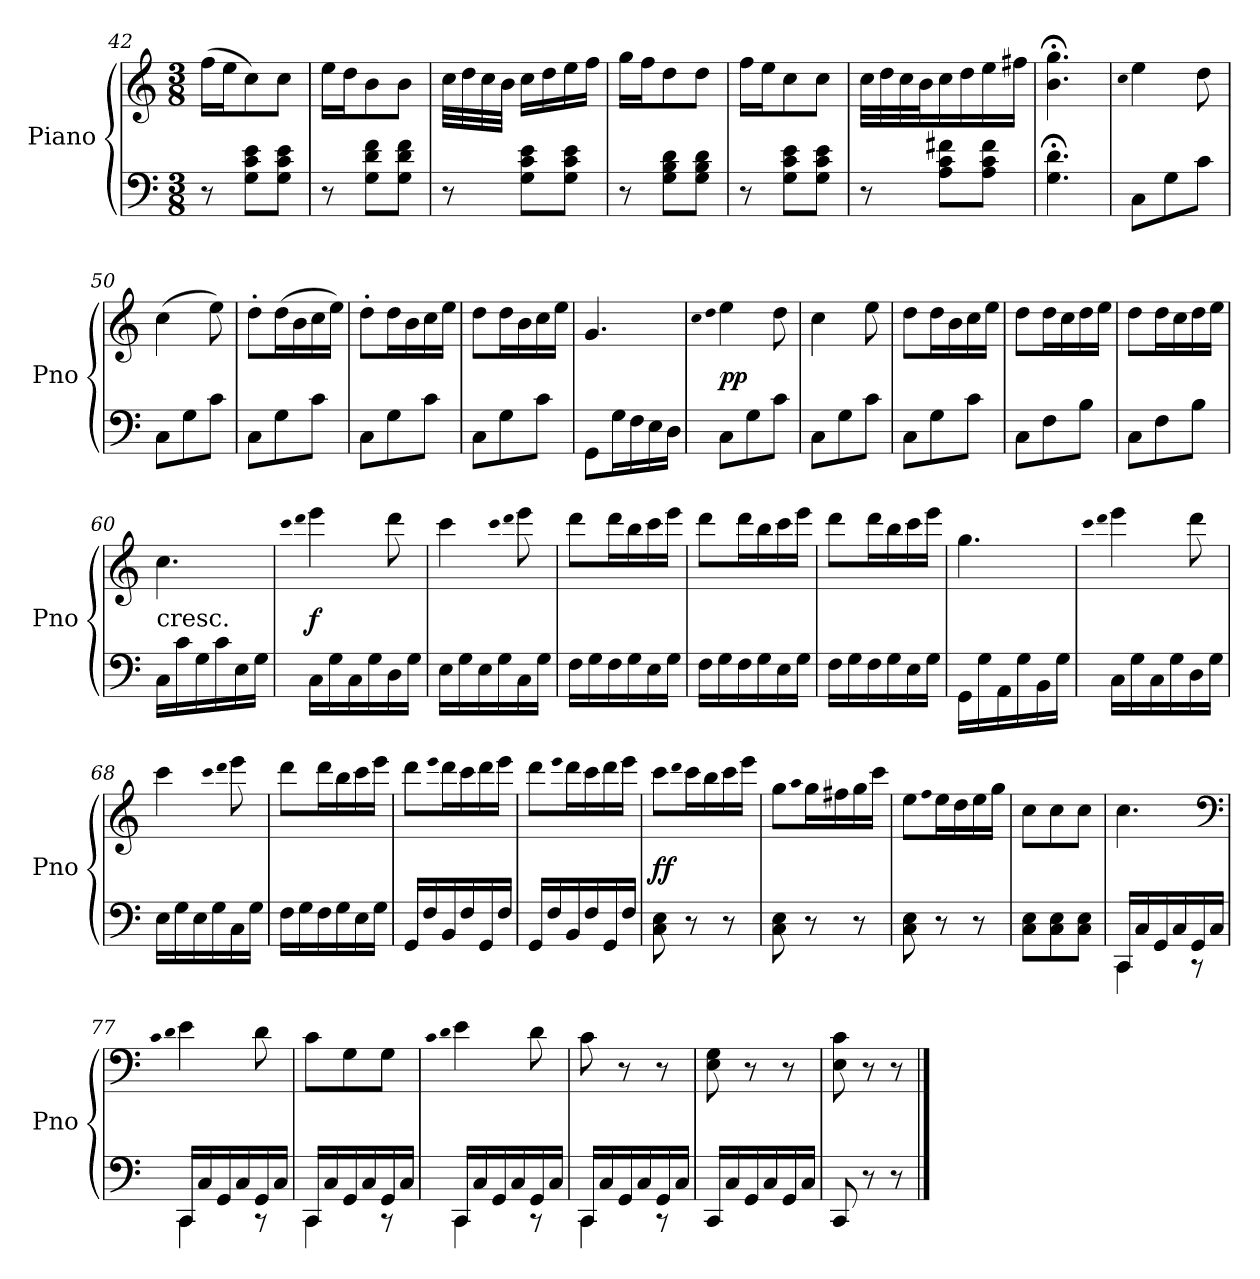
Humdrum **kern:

**kern	**kern	**dynam
*part1	*part1	*part1
*staff2	*staff1	*staff1/2
*I"Piano	*	*
*I'Pno	*	*
*clefF4	*clefG2	*
*k[]	*k[]	*
*C:	*C:	*
*M3/8	*M3/8	*
=42	=42	=42
8r	(16ff\LL	.
.	16ee\J	.
8G\ 8c\ 8e\L	8cc\)	.
8G\ 8c\ 8e\J	8cc\J	.
=43	=43	=43
8r	16ee\LL	.
.	16dd\J	.
8G\ 8d\ 8f\L	8b\	.
8G\ 8d\ 8f\J	8b\J	.
=44	=44	=44
8r	32cc\LLL	.
.	32dd\	.
.	32cc\	.
.	32b\JJJ	.
8G\ 8c\ 8e\L	16cc\LL	.
.	16dd\	.
8G\ 8c\ 8e\J	16ee\	.
.	16ff\JJ	.
=45	=45	=45
8r	16gg\LL	.
.	16ff\J	.
8G\ 8B\ 8d\L	8dd\	.
8G\ 8B\ 8d\J	8dd\J	.
=46	=46	=46
8r	16ff\LL	.
.	16ee\J	.
8G\ 8c\ 8e\L	8cc\	.
8G\ 8c\ 8e\J	8cc\J	.
=47	=47	=47
8r	32cc\LLL	.
.	32dd\	.
.	32cc\	.
.	32b\J	.
8A\ 8c\ 8f#X\L	16cc\	.
.	16dd\	.
8A\ 8c\ 8f#\J	16ee\	.
.	16ff#X\JJ	.
=48	=48	=48
4.G;<\ 4.d;<\	4.b;<\ 4.gg;<\	.
=49	=49	=49
.	qcc	.
8C\L	4ee\	.
8G\	.	.
8c\J	8dd\	.
=50	=50	=50
8C\L	(4cc\	.
8G\	.	.
8c\J	8ee\)	.
=51	=51	=51
8C\L	8dd'\L	.
8G\	(16dd\L	.
.	16b\	.
8c\J	16cc\	.
.	16ee\JJ)	.
=52	=52	=52
8C\L	8dd'\L	.
8G\	16dd\L	.
.	16b\	.
8c\J	16cc\	.
.	16ee\JJ	.
=53	=53	=53
8C\L	8dd\L	.
8G\	16dd\L	.
.	16b\	.
8c\J	16cc\	.
.	16ee\JJ	.
=54	=54	=54
8GG\L	4.g/	.
16G\L	.	.
16F\	.	.
16E\	.	.
16D\JJ	.	.
=55	=55	=55
.	qcc	.
.	qdd	.
8C\L	4ee\	pp
8G\	.	.
8c\J	8dd\	.
=56	=56	=56
8C\L	4cc\	.
8G\	.	.
8c\J	8ee\	.
=57	=57	=57
8C\L	8dd\L	.
8G\	16dd\L	.
.	16b\	.
8c\J	16cc\	.
.	16ee\JJ	.
=58	=58	=58
8C\L	8dd\L	.
8F\	16dd\L	.
.	16cc\	.
8B\J	16dd\	.
.	16ee\JJ	.
=59	=59	=59
8C\L	8dd\L	.
8F\	16dd\L	.
.	16cc\	.
8B\J	16dd\	.
.	16ee\JJ	.
=60	=60	=60
!	!LO:TX:c:t=cresc.	!
16C\LL	4.cc\	.
16c\	.	.
16G\	.	.
16c\	.	.
16E\	.	.
16G\JJ	.	.
=61	=61	=61
.	qccc	.
.	qddd	.
16C\LL	4eee\	f
16G\	.	.
16C\	.	.
16G\	.	.
16D\	8ddd\	.
16G\JJ	.	.
=62	=62	=62
16E\LL	4ccc\	.
16G\	.	.
16E\	.	.
16G\	.	.
.	qccc	.
.	qddd	.
16C\	8eee\	.
16G\JJ	.	.
=63	=63	=63
16F\LL	8ddd\L	.
16G\	.	.
16F\	16ddd\L	.
16G\	16bb\	.
16E\	16ccc\	.
16G\JJ	16eee\JJ	.
=64	=64	=64
16F\LL	8ddd\L	.
16G\	.	.
16F\	16ddd\L	.
16G\	16bb\	.
16E\	16ccc\	.
16G\JJ	16eee\JJ	.
=65	=65	=65
16F\LL	8ddd\L	.
16G\	.	.
16F\	16ddd\L	.
16G\	16bb\	.
16E\	16ccc\	.
16G\JJ	16eee\JJ	.
=66	=66	=66
16GG\LL	4.gg\	.
16G\	.	.
16AA\	.	.
16G\	.	.
16BB\	.	.
16G\JJ	.	.
=67	=67	=67
.	qccc	.
.	qddd	.
16C\LL	4eee\	.
16G\	.	.
16C\	.	.
16G\	.	.
16D\	8ddd\	.
16G\JJ	.	.
=68	=68	=68
16E\LL	4ccc\	.
16G\	.	.
16E\	.	.
16G\	.	.
.	qccc	.
.	qddd	.
16C\	8eee\	.
16G\JJ	.	.
=69	=69	=69
16F\LL	8ddd\L	.
16G\	.	.
16F\	16ddd\L	.
16G\	16bb\	.
16E\	16ccc\	.
16G\JJ	16eee\JJ	.
=70	=70	=70
16GG/LL	8ddd\L	.
16F/	.	.
.	qeee	.
16BB/	16ddd\L	.
16F/	16ccc\	.
16GG/	16ddd\	.
16F/JJ	16eee\JJ	.
=71	=71	=71
16GG/LL	8ddd\L	.
16F/	.	.
.	qeee	.
16BB/	16ddd\L	.
16F/	16ccc\	.
16GG/	16ddd\	.
16F/JJ	16eee\JJ	.
=72	=72	=72
8C\ 8E\	8ccc\L	ff
.	qddd	.
8r	16ccc\L	.
.	16bb\	.
8r	16ccc\	.
.	16eee\JJ	.
=73	=73	=73
8C\ 8E\	8gg\L	.
.	qaa	.
8r	16gg\L	.
.	16ff#X\	.
8r	16gg\	.
.	16ccc\JJ	.
=74	=74	=74
8C\ 8E\	8ee\L	.
.	qff	.
8r	16ee\L	.
.	16dd\	.
8r	16ee\	.
.	16gg\JJ	.
=75	=75	=75
8C\ 8E\L	8cc\L	.
8C\ 8E\	8cc\	.
8C\ 8E\J	8cc\J	.
=76	=76	=76
*^	*	*
16CC/LL	4CC\	4.cc\	.
16C/	.	.	.
16GG/	.	.	.
16C/	.	.	.
16GG/	8r	.	.
16C/JJ	.	.	.
*	*	*clefF4	*
=77	=77	=77	=77
.	.	qc	.
.	.	qd	.
16CC/LL	4CC\	4e\	.
16C/	.	.	.
16GG/	.	.	.
16C/	.	.	.
16GG/	8r	8d\	.
16C/JJ	.	.	.
=78	=78	=78	=78
16CC/LL	4CC\	8c\L	.
16C/	.	.	.
16GG/	.	8G\	.
16C/	.	.	.
16GG/	8r	8G\J	.
16C/JJ	.	.	.
=79	=79	=79	=79
.	.	qc	.
.	.	qd	.
16CC/LL	4CC\	4e\	.
16C/	.	.	.
16GG/	.	.	.
16C/	.	.	.
16GG/	8r	8d\	.
16C/JJ	.	.	.
=80	=80	=80	=80
16CC/LL	4CC\	8c\	.
16C/	.	.	.
16GG/	.	8r	.
16C/	.	.	.
16GG/	8r	8r	.
16C/JJ	.	.	.
*v	*v	*	*
=81	=81	=81
16CC/LL	8E\ 8G\	.
16C/	.	.
16GG/	8r	.
16C/	.	.
16GG/	8r	.
16C/JJ	.	.
=82	=82	=82
8CC/	8E\ 8c\	.
8r	8r	.
8r	8r	.
==	==	==
*-	*-	*-
